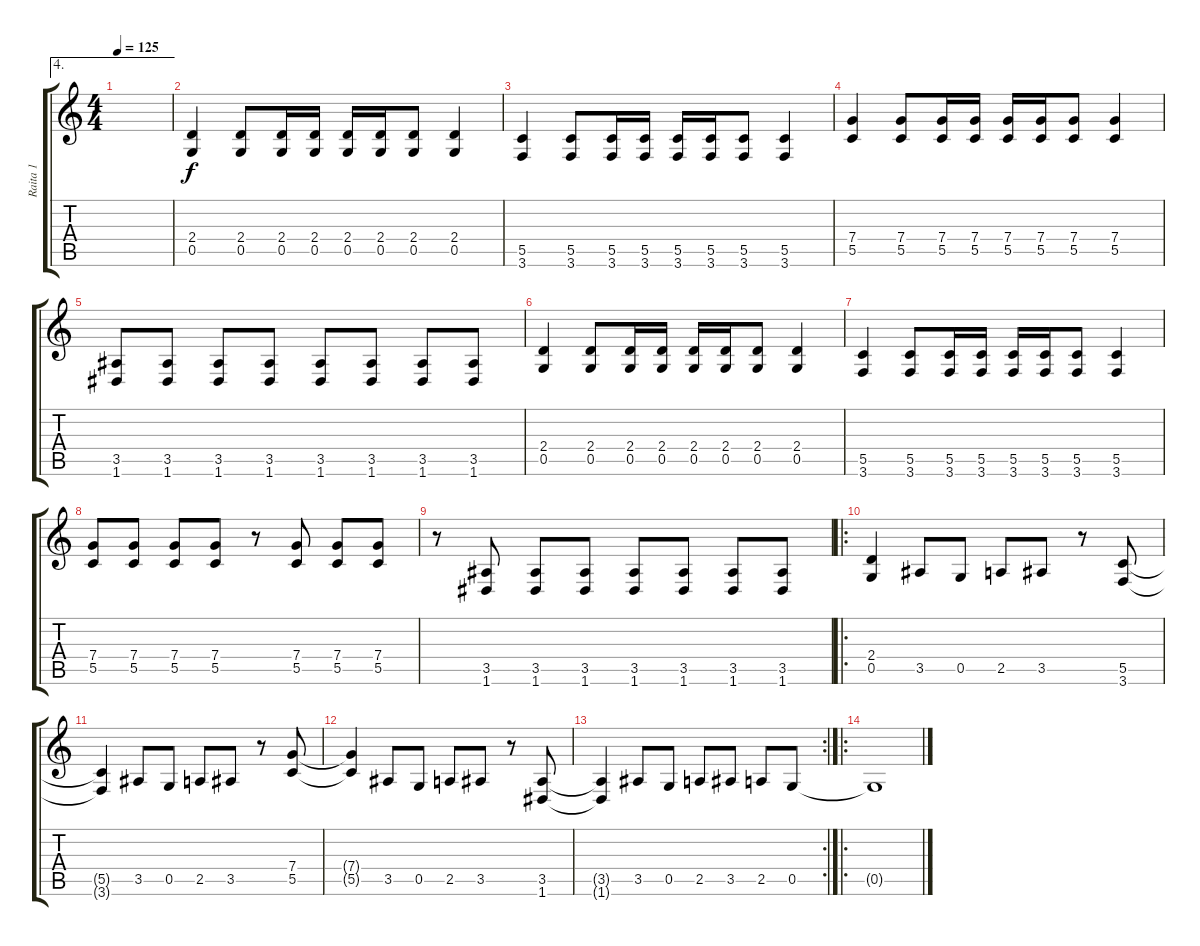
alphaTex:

\track ("Raita 1" "Raita 1") {instrument distortionguitar}
\staff {score tabs}
\tuning (D4 A3 F3 C3 G2 D2) {hide}
\ae 4
\ts (4 4)
\tempo 125
\clef g2
\ks c
|
(2.4 0.5).4{instrument distortionguitar} (2.4 0.5).8 (2.4 0.5).16 (2.4 0.5).16 (2.4 0.5).16 (2.4 0.5).16 (2.4 0.5).8 (2.4 0.5).4 |
(5.5 3.6).4 (5.5 3.6).8 (5.5 3.6).16 (5.5 3.6).16 (5.5 3.6).16 (5.5 3.6).16 (5.5 3.6).8 (5.5 3.6).4 |
(7.4 5.5).4 (7.4 5.5).8 (7.4 5.5).16 (7.4 5.5).16 (7.4 5.5).16 (7.4 5.5).16 (7.4 5.5).8 (7.4 5.5).4 |
(3.5 1.6).8 (3.5 1.6).8 (3.5 1.6).8 (3.5 1.6).8 (3.5 1.6).8 (3.5 1.6).8 (3.5 1.6).8 (3.5 1.6).8 |
(2.4 0.5).4{instrument distortionguitar} (2.4 0.5).8 (2.4 0.5).16 (2.4 0.5).16 (2.4 0.5).16 (2.4 0.5).16 (2.4 0.5).8 (2.4 0.5).4 |
(5.5 3.6).4 (5.5 3.6).8 (5.5 3.6).16 (5.5 3.6).16 (5.5 3.6).16 (5.5 3.6).16 (5.5 3.6).8 (5.5 3.6).4 |
(7.4 5.5).8 (7.4 5.5).8 (7.4 5.5).8 (7.4 5.5).8 r.8 (7.4 5.5).8 (7.4 5.5).8 (7.4 5.5).8 |
r.8 (3.5 1.6).8 (3.5 1.6).8 (3.5 1.6).8 (3.5 1.6).8 (3.5 1.6).8 (3.5 1.6).8 (3.5 1.6).8 |
\ro
(2.4 0.5).4{instrument distortionguitar} 3.5.8 0.5.8 2.5.8 3.5.8 r.8 (5.5 3.6).8 |
(5.5{t} 3.6{t}).4 3.5.8 0.5.8 2.5.8 3.5.8 r.8 (7.4 5.5).8 |
(7.4{t} 5.5{t}).4 3.5.8 0.5.8 2.5.8 3.5.8 r.8 (3.5 1.6).8 |
\rc 2
(3.5{t} 1.6{t}).4 3.5.8 0.5.8 2.5.8 3.5.8 2.5.8 0.5.8 |
\ro
0.5{t}.1
